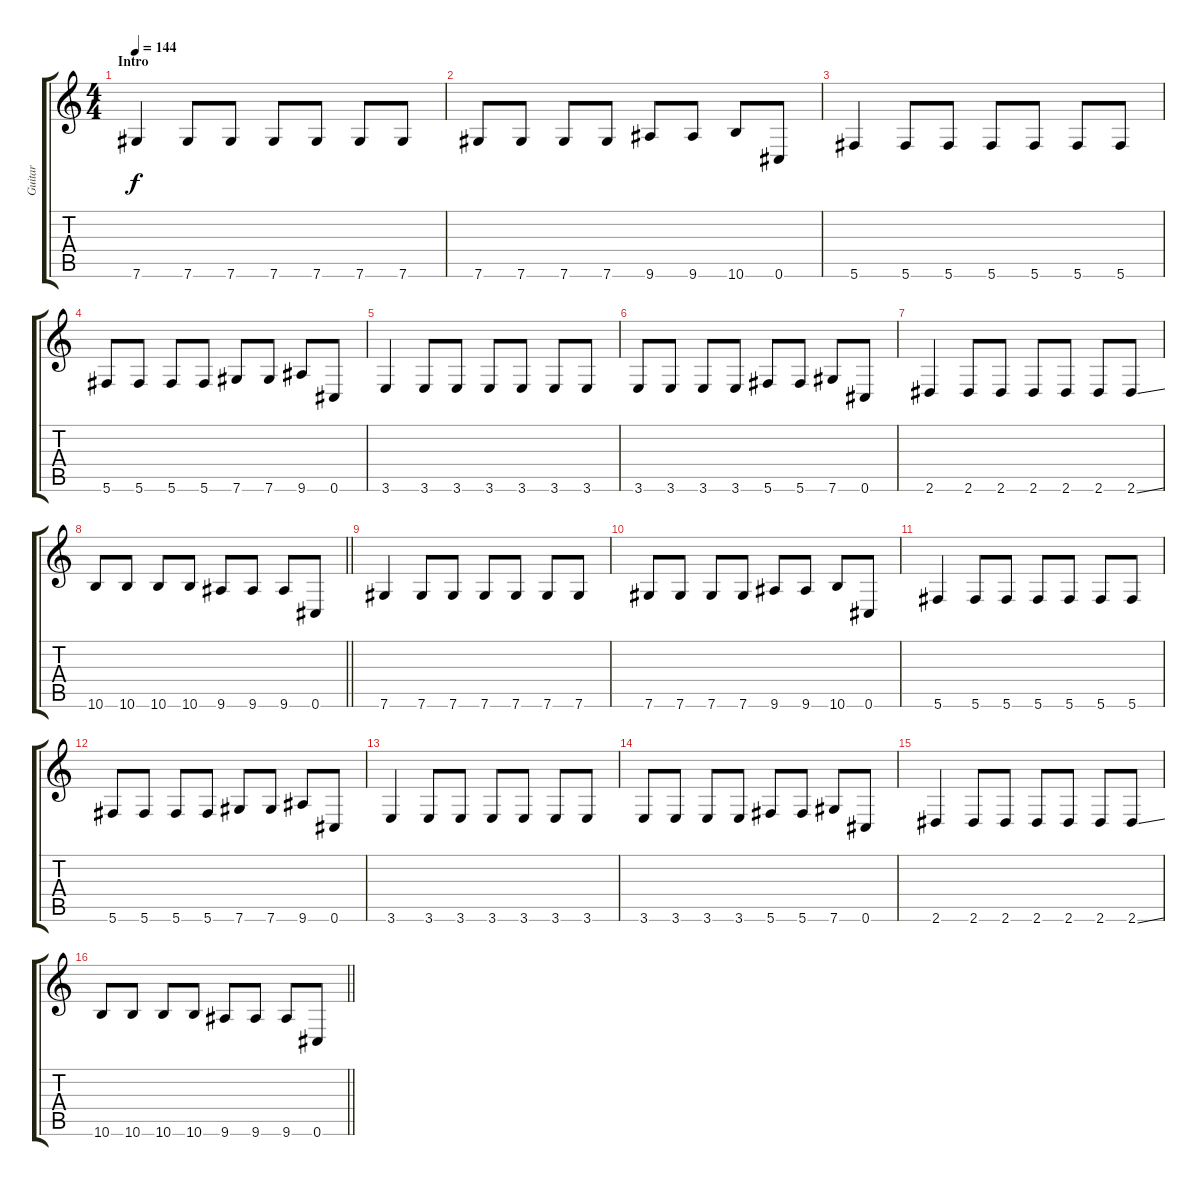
\track ("Guitar" "Guitar") {instrument electricguitarclean}
\staff {score tabs}
\tuning (Eb4 Bb3 Gb3 Db3 Ab2 Db2) {hide}
\ts (4 4)
\section ("" "Intro")
\tempo 144
\clef g2
\ks c
7.6.4{dy f instrument electricguitarclean} 7.6.8 7.6.8 7.6.8 7.6.8 7.6.8 7.6.8 |
7.6.8 7.6.8 7.6.8 7.6.8 9.6.8 9.6.8 10.6.8 0.6.8 |
5.6.4 5.6.8 5.6.8 5.6.8 5.6.8 5.6.8 5.6.8 |
5.6.8 5.6.8 5.6.8 5.6.8 7.6.8 7.6.8 9.6.8 0.6.8 |
3.6.4 3.6.8 3.6.8 3.6.8 3.6.8 3.6.8 3.6.8 |
3.6.8 3.6.8 3.6.8 3.6.8 5.6.8 5.6.8 7.6.8 0.6.8 |
2.6.4 2.6.8 2.6.8 2.6.8 2.6.8 2.6.8 2.6{ss}.8 |
\barLineRight lightlight
10.6.8 10.6.8 10.6.8 10.6.8 9.6.8 9.6.8 9.6.8 0.6.8 |
\section ("" "")
7.6.4 7.6.8 7.6.8 7.6.8 7.6.8 7.6.8 7.6.8 |
7.6.8 7.6.8 7.6.8 7.6.8 9.6.8 9.6.8 10.6.8 0.6.8 |
5.6.4 5.6.8 5.6.8 5.6.8 5.6.8 5.6.8 5.6.8 |
5.6.8 5.6.8 5.6.8 5.6.8 7.6.8 7.6.8 9.6.8 0.6.8 |
3.6.4 3.6.8 3.6.8 3.6.8 3.6.8 3.6.8 3.6.8 |
3.6.8 3.6.8 3.6.8 3.6.8 5.6.8 5.6.8 7.6.8 0.6.8 |
2.6.4 2.6.8 2.6.8 2.6.8 2.6.8 2.6.8 2.6{ss}.8 |
\barLineRight lightlight
10.6.8 10.6.8 10.6.8 10.6.8 9.6.8 9.6.8 9.6.8 0.6.8
